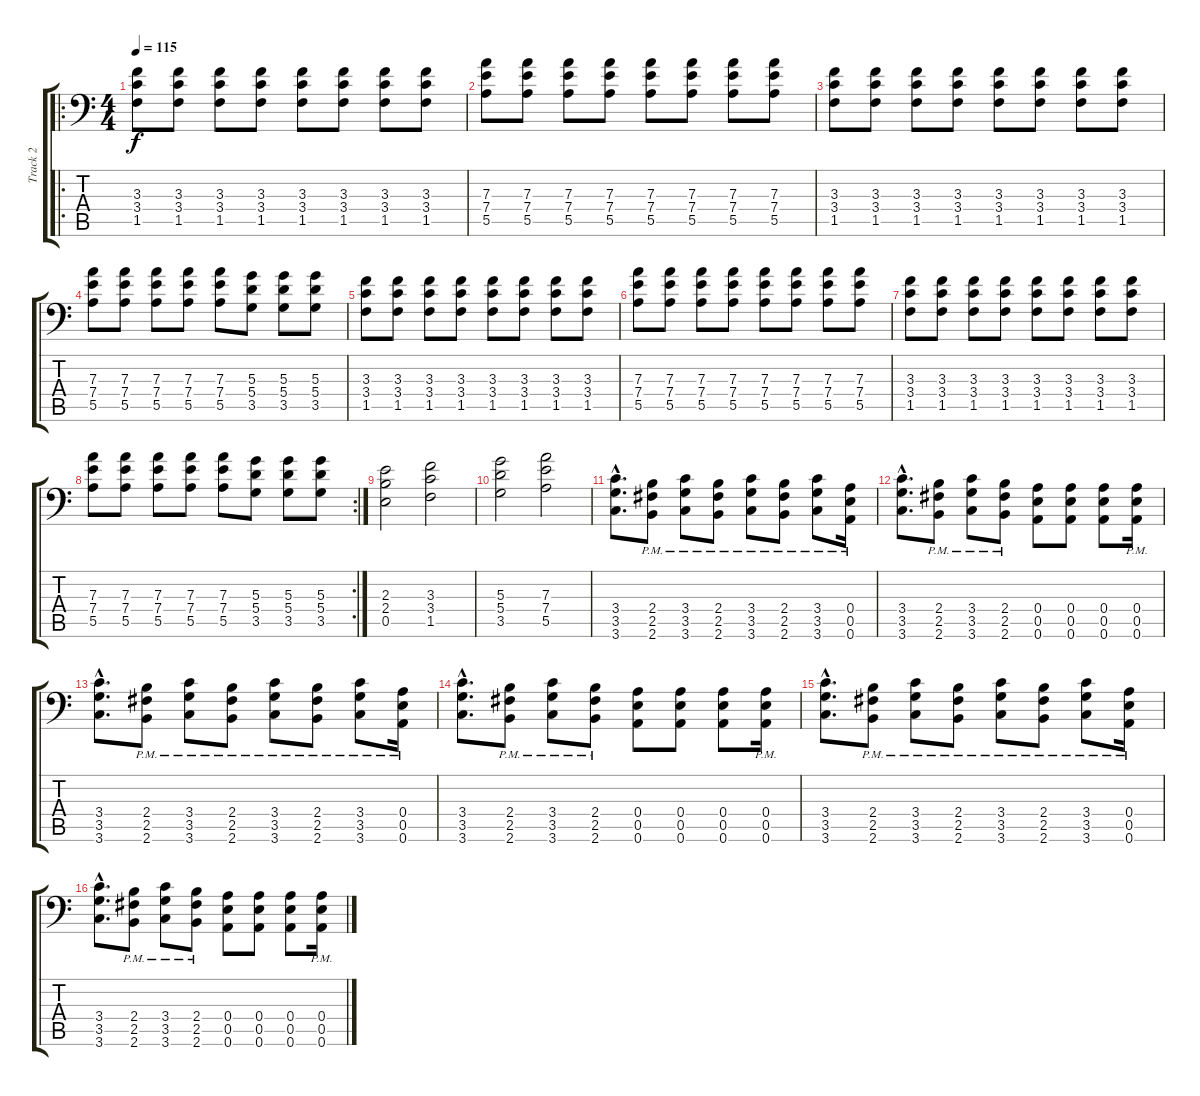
\track ("Track 2" "Track 2") {instrument distortionguitar}
\staff {score tabs}
\tuning (B3 Gb3 D3 A2 E2 A1) {hide}
\ro
\ts (4 4)
\tempo 115
\clef f4
\ks c
(3.3 3.4 1.5).8{dy f} (3.3 3.4 1.5).8 (3.3 3.4 1.5).8 (3.3 3.4 1.5).8 (3.3 3.4 1.5).8 (3.3 3.4 1.5).8 (3.3 3.4 1.5).8 (3.3 3.4 1.5).8 |
(7.3 7.4 5.5).8 (7.3 7.4 5.5).8 (7.3 7.4 5.5).8 (7.3 7.4 5.5).8 (7.3 7.4 5.5).8 (7.3 7.4 5.5).8 (7.3 7.4 5.5).8 (7.3 7.4 5.5).8 |
(3.3 3.4 1.5).8 (3.3 3.4 1.5).8 (3.3 3.4 1.5).8 (3.3 3.4 1.5).8 (3.3 3.4 1.5).8 (3.3 3.4 1.5).8 (3.3 3.4 1.5).8 (3.3 3.4 1.5).8 |
(7.3 7.4 5.5).8 (7.3 7.4 5.5).8 (7.3 7.4 5.5).8 (7.3 7.4 5.5).8 (7.3 7.4 5.5).8 (5.3 5.4 3.5).8 (5.3 5.4 3.5).8 (5.3 5.4 3.5).8 |
(3.3 3.4 1.5).8 (3.3 3.4 1.5).8 (3.3 3.4 1.5).8 (3.3 3.4 1.5).8 (3.3 3.4 1.5).8 (3.3 3.4 1.5).8 (3.3 3.4 1.5).8 (3.3 3.4 1.5).8 |
(7.3 7.4 5.5).8 (7.3 7.4 5.5).8 (7.3 7.4 5.5).8 (7.3 7.4 5.5).8 (7.3 7.4 5.5).8 (7.3 7.4 5.5).8 (7.3 7.4 5.5).8 (7.3 7.4 5.5).8 |
(3.3 3.4 1.5).8 (3.3 3.4 1.5).8 (3.3 3.4 1.5).8 (3.3 3.4 1.5).8 (3.3 3.4 1.5).8 (3.3 3.4 1.5).8 (3.3 3.4 1.5).8 (3.3 3.4 1.5).8 |
\rc 2
(7.3 7.4 5.5).8 (7.3 7.4 5.5).8 (7.3 7.4 5.5).8 (7.3 7.4 5.5).8 (7.3 7.4 5.5).8 (5.3 5.4 3.5).8 (5.3 5.4 3.5).8 (5.3 5.4 3.5).8 |
(2.3 2.4 0.5).2 (3.3 3.4 1.5).2 |
(5.3 5.4 3.5).2 (7.3 7.4 5.5).2 |
(3.4{hac} 3.5{hac} 3.6{hac}).8{d} (2.4{pm} 2.5{pm} 2.6{pm}).8 (3.4{pm} 3.5{pm} 3.6{pm}).8 (2.4{pm} 2.5{pm} 2.6{pm}).8 (3.4{pm} 3.5{pm} 3.6{pm}).8 (2.4{pm} 2.5{pm} 2.6{pm}).8 (3.4{pm} 3.5{pm} 3.6{pm}).8 (0.4{pm} 0.5{pm} 0.6{pm}).16 |
(3.4{hac} 3.5{hac} 3.6{hac}).8{d} (2.4{pm} 2.5{pm} 2.6{pm}).8 (3.4{pm} 3.5{pm} 3.6{pm}).8 (2.4{pm} 2.5{pm} 2.6{pm}).8 (0.4 0.5 0.6).8 (0.4 0.5 0.6).8 (0.4 0.5 0.6).8 (0.4{pm} 0.5{pm} 0.6{pm}).16 |
(3.4{hac} 3.5{hac} 3.6{hac}).8{d} (2.4{pm} 2.5{pm} 2.6{pm}).8 (3.4{pm} 3.5{pm} 3.6{pm}).8 (2.4{pm} 2.5{pm} 2.6{pm}).8 (3.4{pm} 3.5{pm} 3.6{pm}).8 (2.4{pm} 2.5{pm} 2.6{pm}).8 (3.4{pm} 3.5{pm} 3.6{pm}).8 (0.4{pm} 0.5{pm} 0.6{pm}).16 |
(3.4{hac} 3.5{hac} 3.6{hac}).8{d} (2.4{pm} 2.5{pm} 2.6{pm}).8 (3.4{pm} 3.5{pm} 3.6{pm}).8 (2.4{pm} 2.5{pm} 2.6{pm}).8 (0.4 0.5 0.6).8 (0.4 0.5 0.6).8 (0.4 0.5 0.6).8 (0.4{pm} 0.5{pm} 0.6{pm}).16 |
(3.4{hac} 3.5{hac} 3.6{hac}).8{d} (2.4{pm} 2.5{pm} 2.6{pm}).8 (3.4{pm} 3.5{pm} 3.6{pm}).8 (2.4{pm} 2.5{pm} 2.6{pm}).8 (3.4{pm} 3.5{pm} 3.6{pm}).8 (2.4{pm} 2.5{pm} 2.6{pm}).8 (3.4{pm} 3.5{pm} 3.6{pm}).8 (0.4{pm} 0.5{pm} 0.6{pm}).16 |
(3.4{hac} 3.5{hac} 3.6{hac}).8{d} (2.4{pm} 2.5{pm} 2.6{pm}).8 (3.4{pm} 3.5{pm} 3.6{pm}).8 (2.4{pm} 2.5{pm} 2.6{pm}).8 (0.4 0.5 0.6).8 (0.4 0.5 0.6).8 (0.4 0.5 0.6).8 (0.4{pm} 0.5{pm} 0.6{pm}).16
